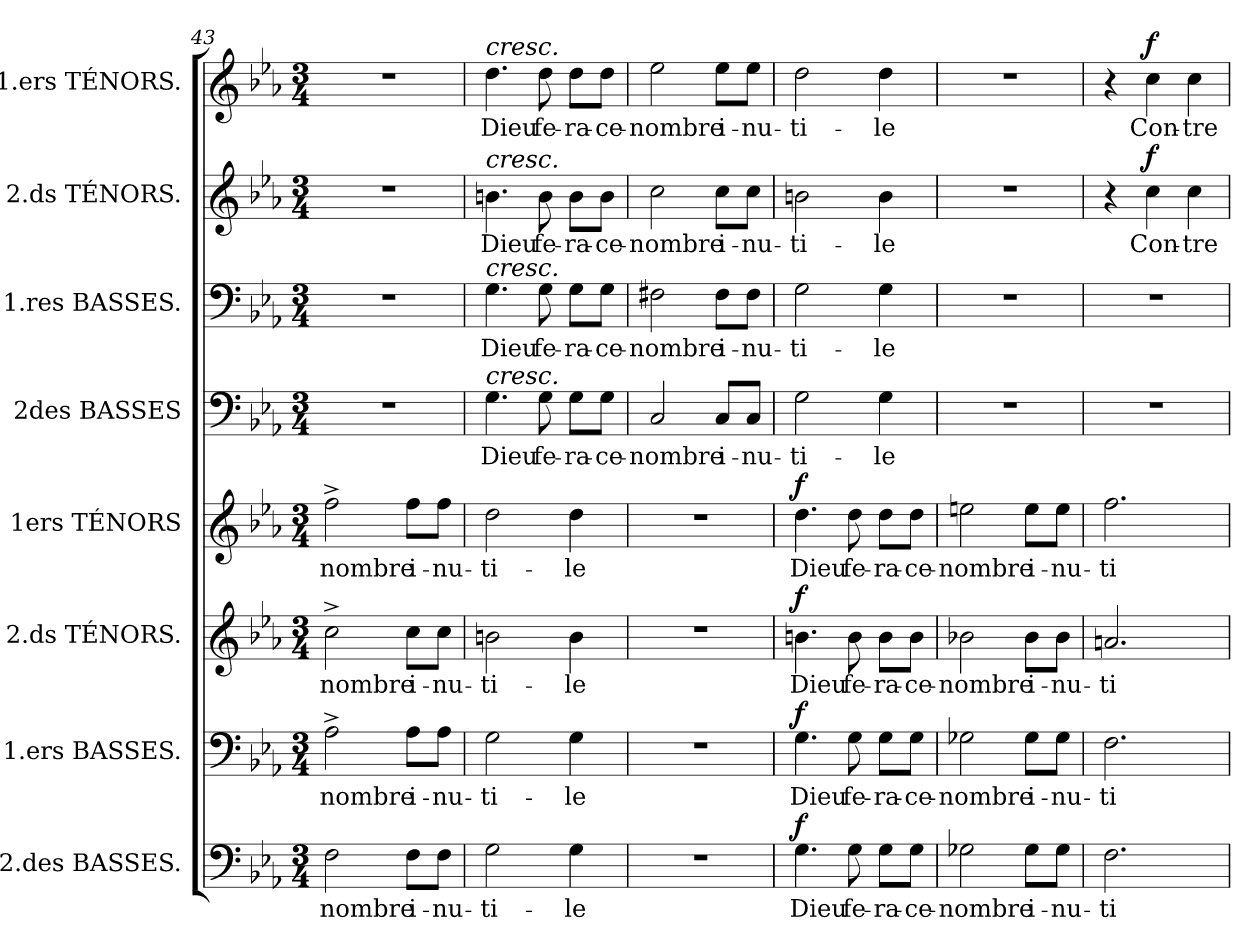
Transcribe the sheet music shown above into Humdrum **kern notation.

**kern	**text	**dynam	**kern	**text	**dynam	**kern	**text	**dynam	**kern	**text	**dynam	**kern	**text	**kern	**text	**kern	**text	**dynam	**kern	**text	**dynam
*part8	*part8	*part8	*part7	*part7	*part7	*part6	*part6	*part6	*part5	*part5	*part5	*part4	*part4	*part3	*part3	*part2	*part2	*part2	*part1	*part1	*part1
*staff8	*staff8	*staff8	*staff7	*staff7	*staff7	*staff6	*staff6	*staff6	*staff5	*staff5	*staff5	*staff4	*staff4	*staff3	*staff3	*staff2	*staff2	*staff2	*staff1	*staff1	*staff1
*I"2.des BASSES.	*	*	*I"1.ers BASSES.	*	*	*I"2.ds TÉNORS.	*	*	*I"1ers TÉNORS	*	*	*I"2des BASSES	*	*I"1.res BASSES.	*	*I"2.ds TÉNORS.	*	*	*I"1.ers TÉNORS.	*	*
*clefF4	*	*	*clefF4	*	*	*clefG2	*	*	*clefG2	*	*	*clefF4	*	*clefF4	*	*clefG2	*	*	*clefG2	*	*
*	*	*	*	*	*	*ITrd7c12	*	*	*ITrd7c12	*	*	*	*	*	*	*ITrd7c12	*	*	*ITrd7c12	*	*
*k[b-e-a-]	*	*	*k[b-e-a-]	*	*	*k[b-e-a-]	*	*	*k[b-e-a-]	*	*	*k[b-e-a-]	*	*k[b-e-a-]	*	*k[b-e-a-]	*	*	*k[b-e-a-]	*	*
*E-:	*	*	*E-:	*	*	*E-:	*	*	*E-:	*	*	*E-:	*	*E-:	*	*E-:	*	*	*E-:	*	*
*M3/4	*	*	*M3/4	*	*	*M3/4	*	*	*M3/4	*	*	*M3/4	*	*M3/4	*	*M3/4	*	*	*M3/4	*	*
=43	=43	=43	=43	=43	=43	=43	=43	=43	=43	=43	=43	=43	=43	=43	=43	=43	=43	=43	=43	=43	=43
2F\	-nombre	.	2A-^\	-nombre	.	2c^\	-nombre	.	2f^\	-nombre	.	2.r	.	2.r	.	2.r	.	.	2.r	.	.
8F\L	i-	.	8A-\L	i-	.	8c\L	i-	.	8f\L	i-	.	.	.	.	.	.	.	.	.	.	.
8F\J	-nu-	.	8A-\J	-nu-	.	8c\J	-nu-	.	8f\J	-nu-	.	.	.	.	.	.	.	.	.	.	.
=44	=44	=44	=44	=44	=44	=44	=44	=44	=44	=44	=44	=44	=44	=44	=44	=44	=44	=44	=44	=44	=44
!	!	!	!	!	!	!	!	!	!	!	!	!	!	!	!	!	!	!	!LO:TX:i:t=cresc.	!	!
!	!	!	!	!	!	!	!	!	!	!	!	!	!	!	!	!LO:TX:i:t=cresc.	!	!	!	!	!
!	!	!	!	!	!	!	!	!	!	!	!	!	!	!LO:TX:i:t=cresc.	!	!	!	!	!	!	!
!	!	!	!	!	!	!	!	!	!	!	!	!LO:TX:i:t=cresc.	!	!	!	!	!	!	!	!	!
2G\	-ti-	.	2G\	-ti-	.	2Bn\	-ti-	.	2d\	-ti-	.	4.G\	Dieu	4.G\	Dieu	4.Bn\	Dieu	.	4.d\	Dieu	.
.	.	.	.	.	.	.	.	.	.	.	.	8G\	fe-	8G\	fe-	8B\	fe-	.	8d\	fe-	.
4G\	-le	.	4G\	-le	.	4B\	-le	.	4d\	-le	.	8G\L	-ra-	8G\L	-ra-	8B\L	-ra-	.	8d\L	-ra-	.
.	.	.	.	.	.	.	.	.	.	.	.	8G\J	-ce-	8G\J	-ce-	8B\J	-ce-	.	8d\J	-ce-	.
=45	=45	=45	=45	=45	=45	=45	=45	=45	=45	=45	=45	=45	=45	=45	=45	=45	=45	=45	=45	=45	=45
2.r	.	.	2.r	.	.	2.r	.	.	2.r	.	.	2C/	-nombre	2F#X\	-nombre	2c\	-nombre	.	2e-\	-nombre	.
.	.	.	.	.	.	.	.	.	.	.	.	8C/L	i-	8F#\L	i-	8c\L	i-	.	8e-\L	i-	.
.	.	.	.	.	.	.	.	.	.	.	.	8C/J	-nu-	8F#\J	-nu-	8c\J	-nu-	.	8e-\J	-nu-	.
!!LO:LB:g=z
=46	=46	=46	=46	=46	=46	=46	=46	=46	=46	=46	=46	=46	=46	=46	=46	=46	=46	=46	=46	=46	=46
4.G\	Dieu	f	4.G\	Dieu	f	4.Bn\	Dieu	f	4.d\	Dieu	f	2G\	-ti-	2G\	-ti-	2Bn\	-ti-	.	2d\	-ti-	.
8G\	fe-	.	8G\	fe-	.	8B\	fe-	.	8d\	fe-	.	.	.	.	.	.	.	.	.	.	.
8G\L	-ra-	.	8G\L	-ra-	.	8B\L	-ra-	.	8d\L	-ra-	.	4G\	-le	4G\	-le	4B\	-le	.	4d\	-le	.
8G\J	-ce-	.	8G\J	-ce-	.	8B\J	-ce-	.	8d\J	-ce-	.	.	.	.	.	.	.	.	.	.	.
=47	=47	=47	=47	=47	=47	=47	=47	=47	=47	=47	=47	=47	=47	=47	=47	=47	=47	=47	=47	=47	=47
2G-X\	-nombre	.	2G-X\	-nombre	.	2B-X\	-nombre	.	2en\	-nombre	.	2.r	.	2.r	.	2.r	.	.	2.r	.	.
8G-\L	i-	.	8G-\L	i-	.	8B-\L	i-	.	8e\L	i-	.	.	.	.	.	.	.	.	.	.	.
8G-\J	-nu-	.	8G-\J	-nu-	.	8B-\J	-nu-	.	8e\J	-nu-	.	.	.	.	.	.	.	.	.	.	.
=48	=48	=48	=48	=48	=48	=48	=48	=48	=48	=48	=48	=48	=48	=48	=48	=48	=48	=48	=48	=48	=48
2.F\	-ti-	.	2.F\	-ti-	.	2.An/	-ti-	.	2.f\	-ti-	.	2.r	.	2.r	.	4r	.	.	4r	.	.
.	.	.	.	.	.	.	.	.	.	.	.	.	.	.	.	4c\	Con-	f	4c\	Con-	f
.	.	.	.	.	.	.	.	.	.	.	.	.	.	.	.	4c\	-tre	.	4c\	-tre	.
=	=	=	=	=	=	=	=	=	=	=	=	=	=	=	=	=	=	=	=	=	=
*-	*-	*-	*-	*-	*-	*-	*-	*-	*-	*-	*-	*-	*-	*-	*-	*-	*-	*-	*-	*-	*-
